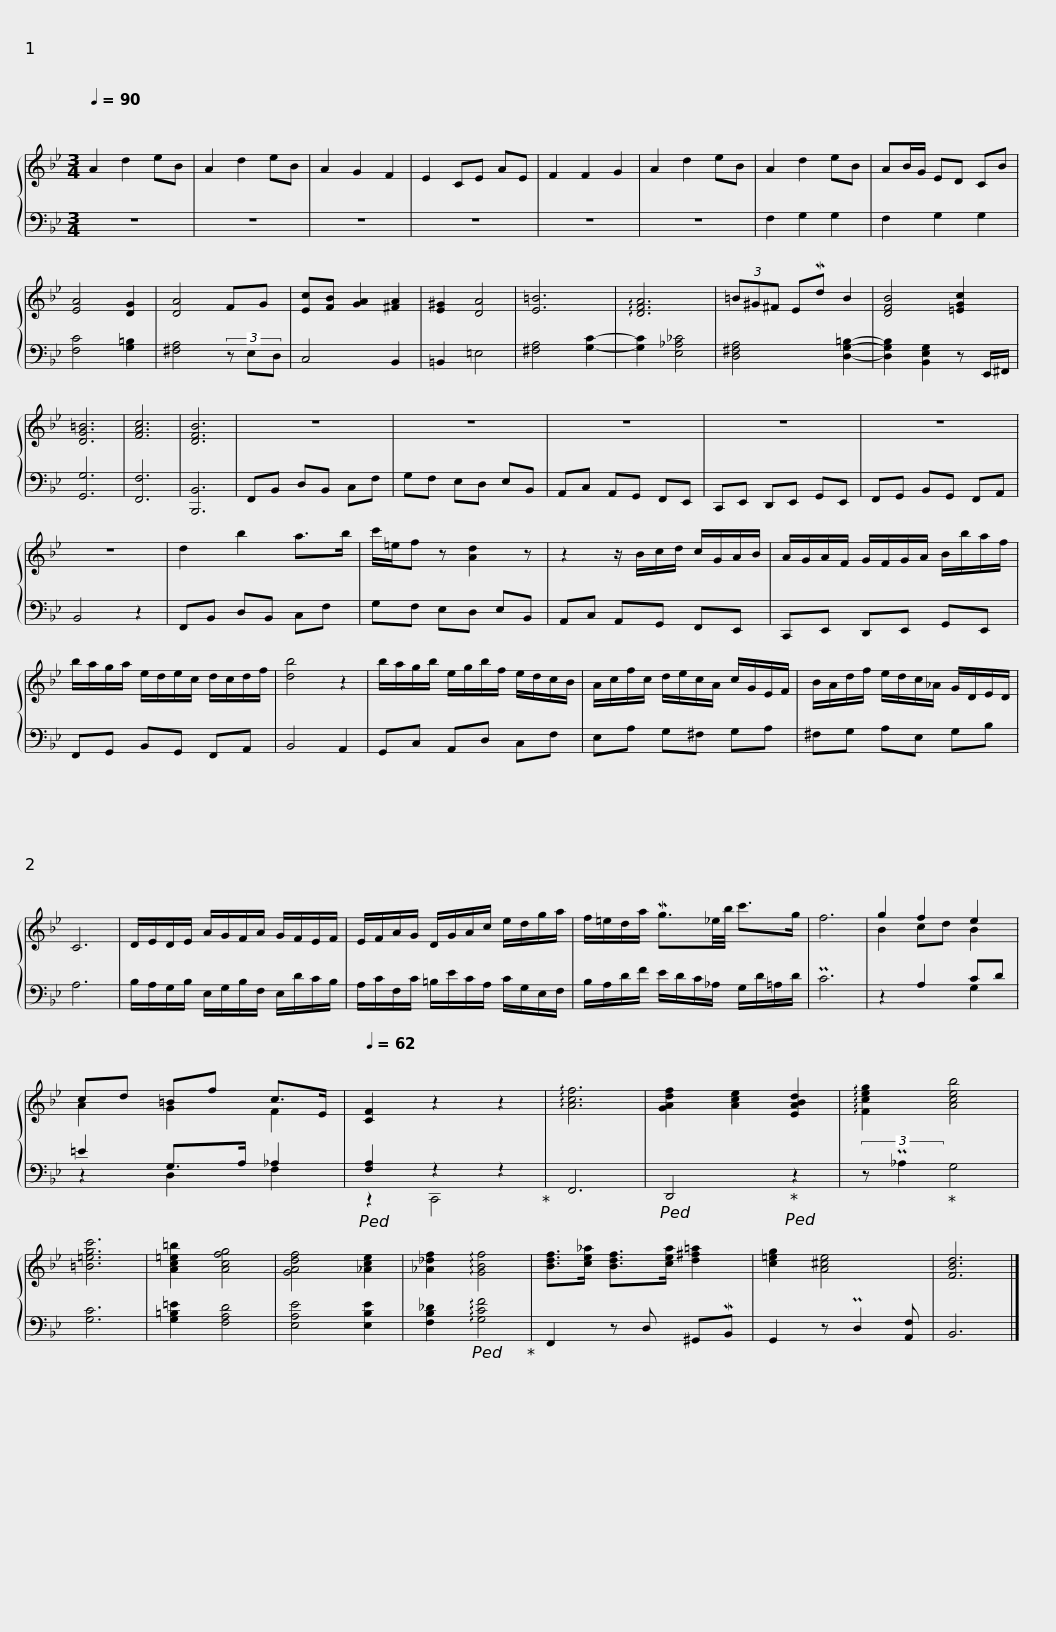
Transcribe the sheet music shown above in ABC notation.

X:1
%%score { ( 1 3 ) | ( 2 4 ) }
L:1/8
Q:1/4=90
M:3/4
I:linebreak $
K:Bb
V:1 treble
V:3 treble
V:2 bass
V:4 bass
V:1
 A2 d2 eB | A2 d2 eB | A2 G2 F2 | E2 CE AE | F2 F2 G2 | %5
 A2 d2 eB | A2 d2 eB | AB/G/ ED CB | [EA]4 [DG]2 | [DA]4 FG |$ %10
 [Ec][FB] [GA]2 [^FA]2 | [E^G]2 [DA]4 | [E=B]6 | !arpeggio![DFA]6 | (3=B^G^F EMd B2 | %15
 [DFB]4 [=EGc]2 | [DG=B]6 | [FAc]6 | [DFB]6 | z6 |$ %20
 z6 | z6 | z6 | z6 | z6 | %25
 d2 b2 a>b | c'/=e/f z [Ad]2 z |$ z2 z/ B/c/d/ c/G/A/B/ | A/G/A/F/ G/F/G/A/ B/b/a/f/ | b/a/g/a/ e/d/e/c/ d/c/d/f/ | %30
 [db]4 z2 |$ b/a/g/b/ e/g/b/f/ e/d/c/B/ | A/c/f/c/ d/e/c/A/ c/G/E/F/ | B/A/d/f/ e/d/c/_A/ G/D/E/D/ | C6 |$ %35
 D/E/D/E/ A/G/F/A/ G/F/E/F/ | E/F/A/G/ D/G/A/c/ e/d/g/a/ | f/=e/d/a/ Mg3/2_e/4b/4 c'>g | f6 |$ g2 f2 e2 | %40
 cd =Bf c>E |[Q:1/4=62] [CF]2 z2 z2 | !arpeggio![Acf]6 | [GAdf]2 [Ace]2 [EABd]2 | !arpeggio![Fceg]2 [Aceb]4 | %45
 [=B=egc']6 | [Ac=e=b]2 [Acfg]4 | [GAdf]4 [_Ace]2 | [_A_df]2 !arpeggio![GBf]4 |$ [Bdf]>[ce_a] [Bdf]>[cea] [d^f=a]2 | %50
 [c=eg]2 [A^ce]4 | [FBd]6 |] %52
V:2
 z6 | z6 | z6 | z6 | z6 | %5
 z6 | F,2 G,2 G,2 | F,2 G,2 G,2 | [F,C]4 [G,=B,]2 | [^F,A,]4 (3z E,D, |$ %10
 C,4 B,,2 | =B,,2 =E,4 | [^F,A,]4 [G,C]2- | [G,C]2 [E,_A,_C]4 | [D,^F,A,]4 [D,G,=B,]2- | %15
 [D,G,B,]2 [B,,E,G,]2 z E,,/^F,,/ | [G,,G,]6 | [F,,F,]6 | [B,,,B,,]6 | F,,B,, D,B,, C,F, |$ %20
 G,F, E,D, E,B,, | A,,C, A,,G,, F,,E,, | C,,E,, D,,E,, G,,E,, | F,,G,, B,,G,, F,,A,, | B,,4 z2 | %25
 F,,B,, D,B,, C,F, | G,F, E,D, E,B,, |$ A,,C, A,,G,, F,,E,, | C,,E,, D,,E,, G,,E,, | F,,G,, B,,G,, F,,A,, | %30
 B,,4 A,,2 |$ G,,C, A,,D, C,F, | E,A, G,^F, G,A, | ^F,G, A,E, G,B, | A,6 |$ %35
 B,/A,/G,/B,/ E,/G,/B,/F,/ E,/D/C/B,/ | A,/C/F,/C/ =B,/E/C/A,/ C/G,/E,/F,/ | B,/A,/D/F/ E/D/C/_A,/ G,/D/=A,/D/ | PC6 |$ z2 A,2 CD | %40
 =E2 G,>A, _A,2 |!ped! [F,A,]2 z2 z2!ped-up! | F,,6 |!ped! D,,4!ped-up!!ped! z2 | (3:2:2z P_A,2!ped-up! G,4 | %45
 [G,C]6 | [G,=B,=E]2 [F,A,D]4 | [E,A,E]4 [E,B,E]2 | [F,B,_D]2!ped! !arpeggio![G,CF]4!ped-up! |$ F,,2 z D, ^G,,MB,, | %50
 G,,2 z PD,2 [A,,F,] | B,,6 |] %52
V:3
 x6 | x6 | x6 | x6 | x6 | %5
 x6 | x6 | x6 | x6 | x6 |$ %10
 x6 | x6 | x6 | x6 | x6 | %15
 x6 | x6 | x6 | x6 | x6 |$ %20
 x6 | x6 | x6 | x6 | x6 | %25
 x6 | x6 |$ x6 | x6 | x6 | %30
 x6 |$ x6 | x6 | x6 | x6 |$ %35
 x6 | x6 | x6 | x6 |$ B2 cd B2 | %40
 A2 G2 F2 | x6 | x6 | x6 | x6 | %45
 x6 | x6 | x6 | x6 |$ x6 | %50
 x6 | x6 |] %52
V:4
 x6 | x6 | x6 | x6 | x6 | %5
 x6 | x6 | x6 | x6 | x6 |$ %10
 x6 | x6 | x6 | x6 | x6 | %15
 x6 | x6 | x6 | x6 | x6 |$ %20
 x6 | x6 | x6 | x6 | x6 | %25
 x6 | x6 |$ x6 | x6 | x6 | %30
 x6 |$ x6 | x6 | x6 | x6 |$ %35
 x6 | x6 | x6 | x6 |$ x4 G,2 | %40
 z2 D,2 F,2 | z2 C,,4 | x6 | x6 | x6 | %45
 x6 | x6 | x6 | x6 |$ x6 | %50
 x6 | x6 |] %52
